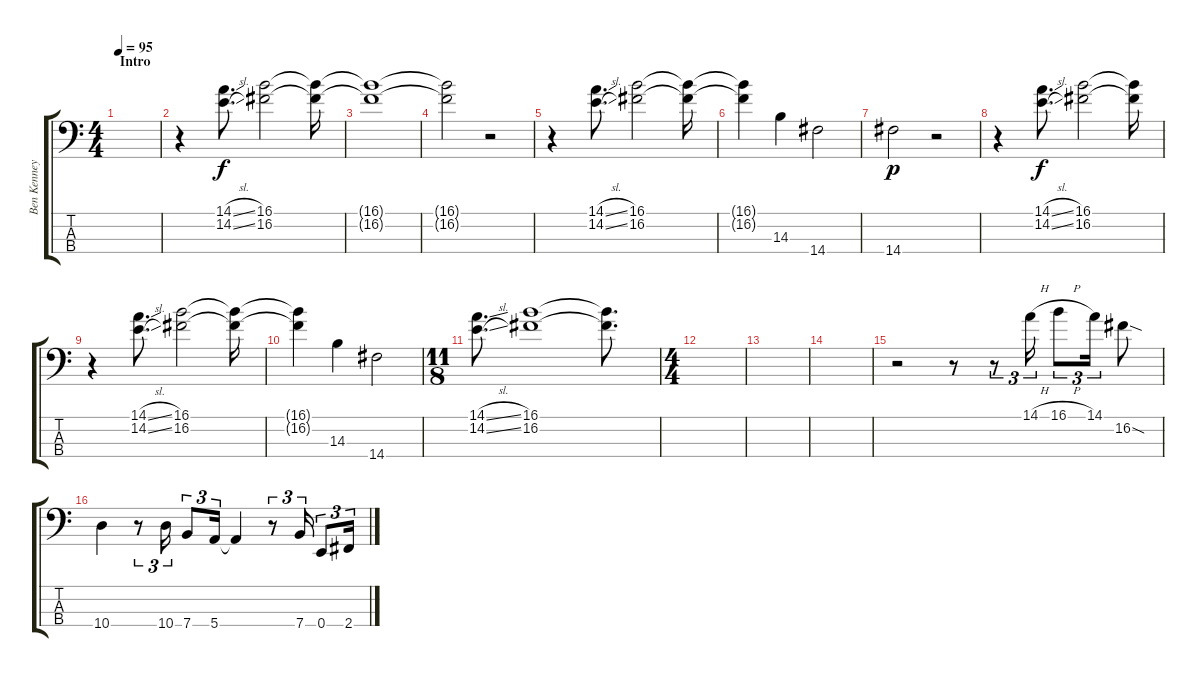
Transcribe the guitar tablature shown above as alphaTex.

\track ("Ben Kenney - Bass" "Ben Kenney") {instrument electricbassfinger}
\staff {score tabs}
\tuning (G2 D2 A1 E1) {hide}
\ts (4 4)
\section ("" "Intro")
\tempo 95
\clef f4
\ks aminor
|
r.4 (14.1{sl} 14.2{sl}).8{d} (16.1 16.2).2 (16.1{t} 16.2{t}).16 |
(16.1{t} 16.2{t}).1 |
(16.1{t} 16.2{t}).2 r.2 |
r.4 (14.1{sl} 14.2{sl}).8{d} (16.1 16.2).2 (16.1{t} 16.2{t}).16 |
(16.1{t} 16.2{t}).4 14.3.4 14.4.2 |
14.4.2{dy p} r.2 |
r.4 (14.1{sl} 14.2{sl}).8{d dy f} (16.1 16.2).2 (16.1{t} 16.2{t}).16 |
r.4 (14.1{sl} 14.2{sl}).8{d} (16.1 16.2).2 (16.1{t} 16.2{t}).16 |
(16.1{t} 16.2{t}).4 14.3.4 14.4.2 |
\ts (11 8)
(14.1{sl} 14.2{sl}).8{d} (16.1 16.2).1 (16.1{t} 16.2{t}).8{d} |
\ts (4 4)
|
|
|
r.2 r.8 r.8{tu (3 2)} 14.1{h}.16{tu (3 2)} 16.1{h}.8{tu (3 2)} 14.1.16{tu (3 2)} 16.2{sod}.8 |
10.4.4 r.8{tu (3 2)} 10.4.16{tu (3 2)} 7.4.8{tu (3 2)} 5.4.16{tu (3 2)} 5.4{t}.4 r.8{tu (3 2)} 7.4.16{tu (3 2)} 0.4.8{tu (3 2)} 2.4.16{tu (3 2)}
